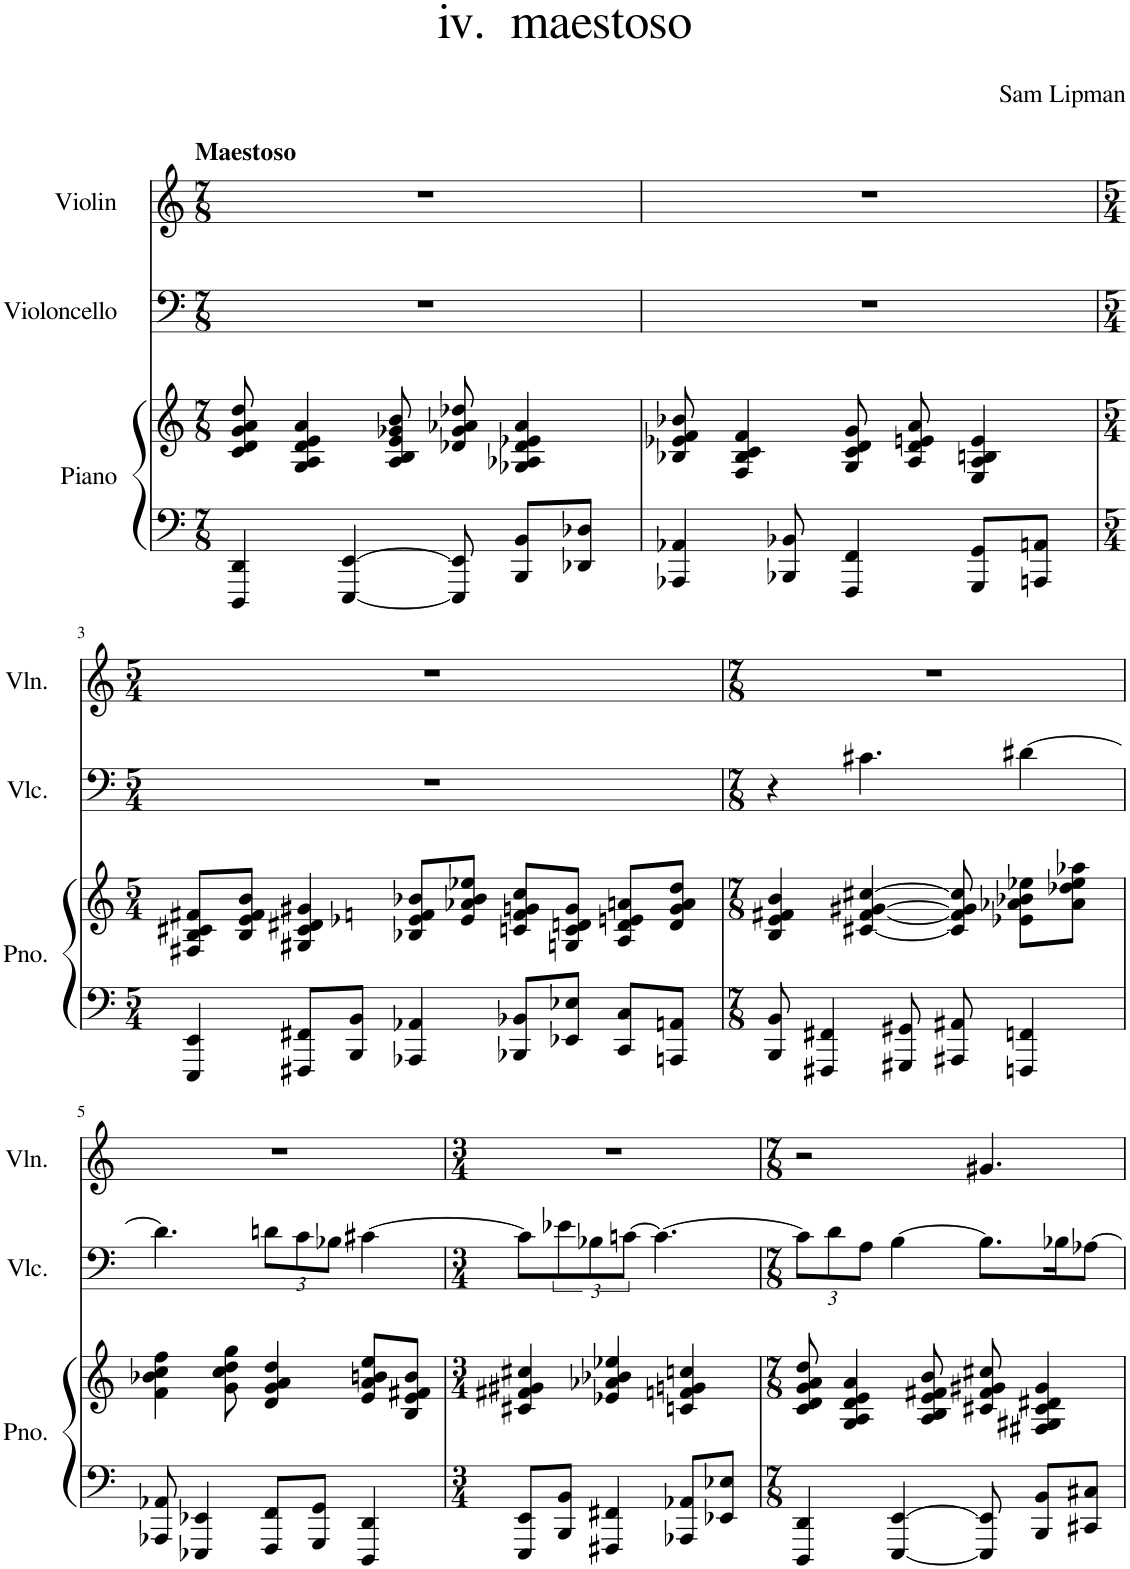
**kern	**kern	**kern	**kern
*part3	*part3	*part2	*part1
*staff4	*staff3	*staff2	*staff1
*I"Piano	*	*I"Violoncello	*I"Violin
*I'Pno.	*	*I'Vlc.	*I'Vln.
*clefF4	*clefG2	*clefF4	*clefG2
*k[]	*k[]	*k[]	*k[]
*M7/8	*M7/8	*M7/8	*M7/8
=1	=1	=1	=1
!	!	!	!LO:TX:a:B:t=Maestoso
4DDD/ 4DD/	8c/ 8d/ 8g/ 8a/ 8dd/	2..r	2..r
.	4G/ 4A/ 4d/ 4e/ 4a/	.	.
[4EEE/ [4EE/	.	.	.
.	8A/ 8B/ 8e/ 8g-X/ 8b/	.	.
8EEE/] 8EE/]	8d-X/ 8g-/ 8a-X/ 8dd-X/	.	.
8BBB/ 8BB/L	4G-X/ 4A-X/ 4d-/ 4e-X/ 4a-/	.	.
8DD-X/ 8D-X/J	.	.	.
=2	=2	=2	=2
4AAA-X/ 4AA-X/	8B-X/ 8e-X/ 8f/ 8b-X/	2..r	2..r
.	4F/ 4B-/ 4c/ 4f/	.	.
8BBB-X/ 8BB-X/	.	.	.
4FFF/ 4FF/	8G/ 8c/ 8d/ 8g/	.	.
.	8A/ 8d/ 8en/ 8a/	.	.
8GGG/ 8GG/L	4E/ 4A/ 4Bn/ 4e/	.	.
8AAAn/ 8AAn/J	.	.	.
!!LO:LB:g=z
=3	=3	=3	=3
*M5/4	*M5/4	*M5/4	*M5/4
4EEE/ 4EE/	8F#X/ 8B/ 8c#X/ 8f#X/L	4%5r	4%5r
.	8B/ 8e/ 8f#/ 8b/J	.	.
8FFF#X/ 8FF#X/L	4G#X/ 4c#/ 4d#X/ 4g#X/	.	.
8BBB/ 8BB/J	.	.	.
4AAA-X/ 4AA-X/	8B-X/ 8e-X/ 8fn/ 8b-X/L	.	.
.	8e-/ 8a-X/ 8b-/ 8ee-X/J	.	.
8BBB-X/ 8BB-X/L	8cn/ 8f/ 8gn/ 8cc/L	.	.
8EE-X/ 8E-X/J	8Gn/ 8c/ 8dn/ 8g/J	.	.
8CC/ 8C/L	8A/ 8d/ 8en/ 8an/L	.	.
8AAAn/ 8AAn/J	8d/ 8g/ 8a/ 8dd/J	.	.
=4	=4	=4	=4
*M7/8	*M7/8	*M7/8	*M7/8
8BBB/ 8BB/	4B/ 4e/ 4f#X/ 4b/	4r	2..r
4FFF#X/ 4FF#X/	.	.	.
.	[4c#X/ [4f#/ [4g#X/ [4cc#X/	4.c#X\	.
8GGG#X/ 8GG#X/	.	.	.
8AAA#X/ 8AA#X/	8c#/] 8f#/] 8g#/] 8cc#/]	.	.
4FFFn/ 4FFn/	8e-X\ 8a-X\ 8b-X\ 8ee-X\L	[4d#X\	.
.	8a-\ 8dd-X\ 8ee-\ 8aa-X\J	.	.
!!LO:LB:g=z
=5	=5	=5	=5
8AAA-X/ 8AA-X/	4f\ 4b-X\ 4cc\ 4ff\	4.d#\]	2..r
4EEE-X/ 4EE-X/	.	.	.
.	8g\ 8cc\ 8dd\ 8gg\	.	.
*	*	*Xbrackettup	*
8FFF/ 8FF/L	4d/ 4g/ 4a/ 4dd/	12dn\L	.
.	.	12c\	.
8GGG/ 8GG/J	.	.	.
.	.	12B-X\J	.
4DDD/ 4DD/	8e/ 8a/ 8bn/ 8ee/L	[4c#X\	.
.	8B/ 8e/ 8f#X/ 8b/J	.	.
=6	=6	=6	=6
*M3/4	*M3/4	*M3/4	*M3/4
8EEE/ 8EE/L	4c#X/ 4f#X/ 4g#X/ 4cc#X/	8c#\L]	2.r
*	*	*brackettup	*
8BBB/ 8BB/J	.	12e-X\	.
.	.	12B-X\	.
4FFF#X/ 4FF#X/	4e-X/ 4a-X/ 4b-X/ 4ee-X/	.	.
.	.	[12cn\J	.
.	.	4.c\_	.
8AAA-X/ 8AA-X/L	4cn/ 4fn/ 4gn/ 4ccn/	.	.
8EE-X/ 8E-X/J	.	.	.
=7	=7	=7	=7
*M7/8	*M7/8	*M7/8	*M7/8
*	*	*Xbrackettup	*
4DDD/ 4DD/	8c/ 8d/ 8g/ 8a/ 8dd/	12c\L]	2r
.	.	12d\	.
.	4G/ 4A/ 4d/ 4e/ 4a/	.	.
.	.	12A\J	.
[4EEE/ [4EE/	.	[4B\	.
.	8A/ 8B/ 8e/ 8f#X/ 8b/	.	.
8EEE/] 8EE/]	8c#X/ 8f#/ 8g#X/ 8cc#X/	8.B\L]	4.g#X/
8BBB/ 8BB/L	4F#X/ 4G#X/ 4c#/ 4d#X/ 4g#/	.	.
.	.	16B-X\K	.
8CC#X/ 8C#X/J	.	[8A-X\J	.
=	=	=	=
*-	*-	*-	*-
